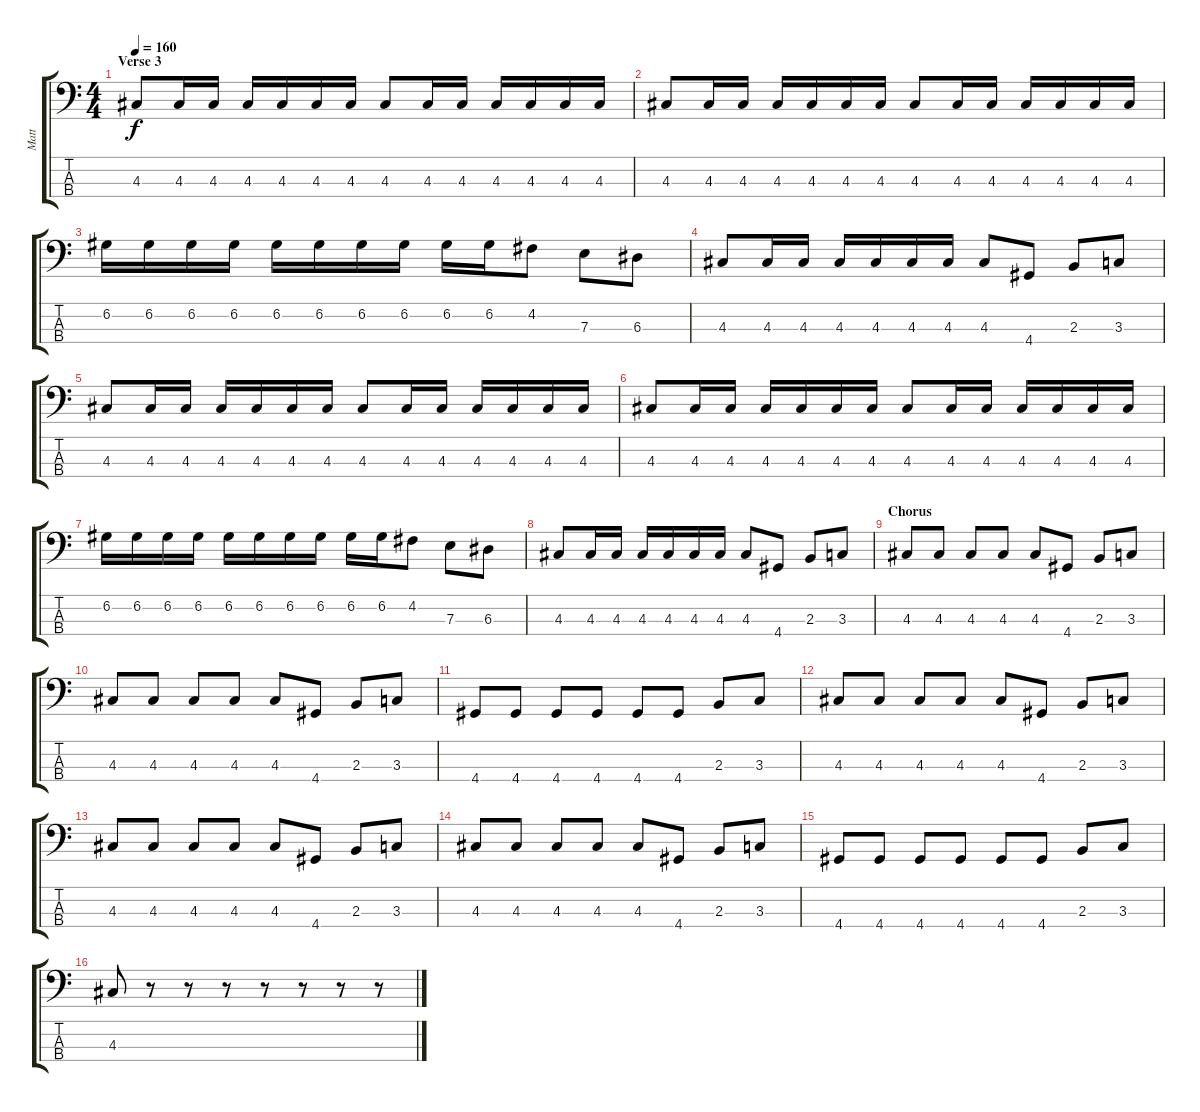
\track ("Matt" "Matt") {instrument electricbasspick}
\staff {score tabs}
\tuning (G2 D2 A1 E1) {hide}
\ts (4 4)
\section ("" "Verse 3")
\tempo 160
\clef f4
\ks c
4.3.8{dy f} 4.3.16 4.3.16 4.3.16 4.3.16 4.3.16 4.3.16 4.3.8 4.3.16 4.3.16 4.3.16 4.3.16 4.3.16 4.3.16 |
4.3.8 4.3.16 4.3.16 4.3.16 4.3.16 4.3.16 4.3.16 4.3.8 4.3.16 4.3.16 4.3.16 4.3.16 4.3.16 4.3.16 |
6.2.16 6.2.16 6.2.16 6.2.16 6.2.16 6.2.16 6.2.16 6.2.16 6.2.16 6.2.16 4.2.8 7.3.8 6.3.8 |
4.3.8 4.3.16 4.3.16 4.3.16 4.3.16 4.3.16 4.3.16 4.3.8 4.4.8 2.3.8 3.3.8 |
4.3.8 4.3.16 4.3.16 4.3.16 4.3.16 4.3.16 4.3.16 4.3.8 4.3.16 4.3.16 4.3.16 4.3.16 4.3.16 4.3.16 |
4.3.8 4.3.16 4.3.16 4.3.16 4.3.16 4.3.16 4.3.16 4.3.8 4.3.16 4.3.16 4.3.16 4.3.16 4.3.16 4.3.16 |
6.2.16 6.2.16 6.2.16 6.2.16 6.2.16 6.2.16 6.2.16 6.2.16 6.2.16 6.2.16 4.2.8 7.3.8 6.3.8 |
4.3.8 4.3.16 4.3.16 4.3.16 4.3.16 4.3.16 4.3.16 4.3.8 4.4.8 2.3.8 3.3.8 |
\section ("" "Chorus")
4.3.8 4.3.8 4.3.8 4.3.8 4.3.8 4.4.8 2.3.8 3.3.8 |
4.3.8 4.3.8 4.3.8 4.3.8 4.3.8 4.4.8 2.3.8 3.3.8 |
4.4.8 4.4.8 4.4.8 4.4.8 4.4.8 4.4.8 2.3.8 3.3.8 |
4.3.8 4.3.8 4.3.8 4.3.8 4.3.8 4.4.8 2.3.8 3.3.8 |
4.3.8 4.3.8 4.3.8 4.3.8 4.3.8 4.4.8 2.3.8 3.3.8 |
4.3.8 4.3.8 4.3.8 4.3.8 4.3.8 4.4.8 2.3.8 3.3.8 |
4.4.8 4.4.8 4.4.8 4.4.8 4.4.8 4.4.8 2.3.8 3.3.8 |
4.3.8 r.8 r.8 r.8 r.8 r.8 r.8 r.8
